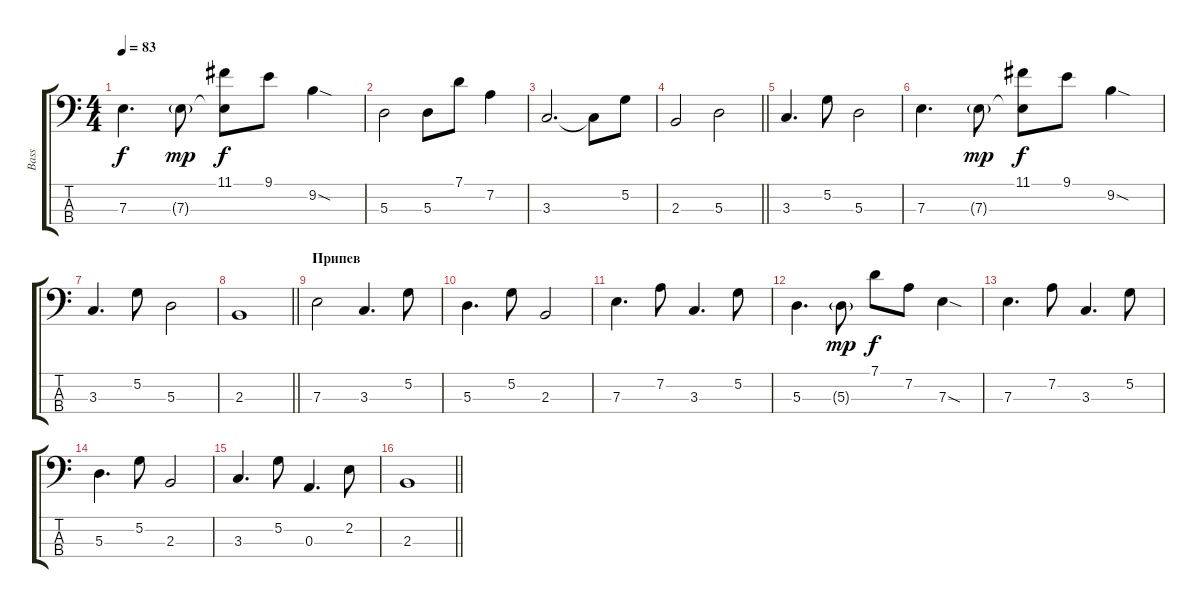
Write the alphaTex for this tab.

\track ("Bass" "Bass") {instrument electricbassfinger}
\staff {score tabs}
\tuning (G2 D2 A1 E1) {hide}
\ts (4 4)
\tempo 83
\clef f4
\ks c
7.3.4{d dy f} 7.3{g}.8{dy mp} (11.1 7.3{t}).8{dy f} 9.1.8 9.2{sod}.4 |
5.3.2 5.3.8 7.1.8 7.2.4 |
3.3.2{d} 3.3{t}.8 5.2.8 |
\barLineRight lightlight
2.3.2 5.3.2 |
\section ("" "")
3.3.4{d} 5.2.8 5.3.2 |
7.3.4{d} 7.3{g}.8{dy mp} (11.1 7.3{t}).8{dy f} 9.1.8 9.2{sod}.4 |
3.3.4{d} 5.2.8 5.3.2 |
\barLineRight lightlight
2.3.1 |
\section ("" "Припев")
7.3.2 3.3.4{d} 5.2.8 |
5.3.4{d} 5.2.8 2.3.2 |
7.3.4{d} 7.2.8 3.3.4{d} 5.2.8 |
5.3.4{d} 5.3{g}.8{dy mp} 7.1.8{dy f} 7.2.8 7.3{sod}.4 |
7.3.4{d} 7.2.8 3.3.4{d} 5.2.8 |
5.3.4{d} 5.2.8 2.3.2 |
3.3.4{d} 5.2.8 0.3.4{d} 2.2.8 |
\barLineRight lightlight
2.3.1
